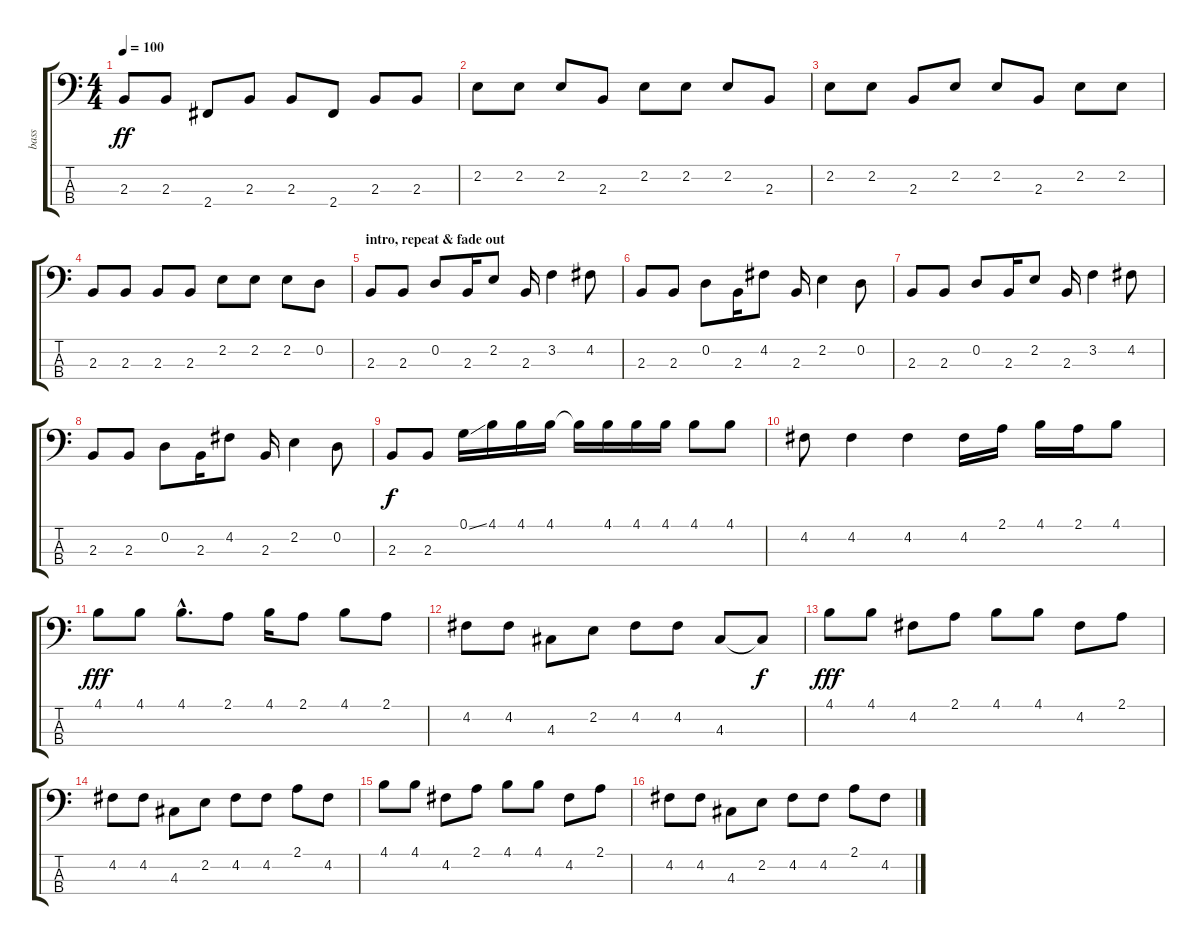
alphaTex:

\track ("bass" "bass") {instrument electricbasspick}
\staff {score tabs}
\tuning (G2 D2 A1 E1) {hide}
\ts (4 4)
\tempo 100
\clef f4
\ks c
2.3.8{dy ff} 2.3.8 2.4.8 2.3.8 2.3.8 2.4.8 2.3.8 2.3.8 |
2.2.8 2.2.8 2.2.8 2.3.8 2.2.8 2.2.8 2.2.8 2.3.8 |
2.2.8 2.2.8 2.3.8 2.2.8 2.2.8 2.3.8 2.2.8 2.2.8 |
2.3.8 2.3.8 2.3.8 2.3.8 2.2.8 2.2.8 2.2.8 0.2.8 |
\section ("" "intro, repeat & fade out")
2.3.8 2.3.8 0.2.8 2.3.16 2.2.8 2.3.16 3.2.4 4.2.8 |
2.3.8 2.3.8 0.2.8 2.3.16 4.2.8 2.3.16 2.2.4 0.2.8 |
2.3.8 2.3.8 0.2.8 2.3.16 2.2.8 2.3.16 3.2.4 4.2.8 |
2.3.8 2.3.8 0.2.8 2.3.16 4.2.8 2.3.16 2.2.4 0.2.8 |
2.3.8{dy f} 2.3.8 0.1{ss}.16 4.1.16 4.1.16 4.1.16 4.1{t}.16 4.1.16 4.1.16 4.1.16 4.1.8 4.1.8 |
4.2.8 4.2.4 4.2.4 4.2.16 2.1.16 4.1.16 2.1.16 4.1.8 |
4.1.8{dy fff} 4.1.8 4.1{hac}.8{d} 2.1.8 4.1.16 2.1.8 4.1.8 2.1.8 |
4.2.8 4.2.8 4.3.8 2.2.8 4.2.8 4.2.8 4.3.8 4.3{t}.8{dy f} |
4.1.8{dy fff} 4.1.8 4.2.8 2.1.8 4.1.8 4.1.8 4.2.8 2.1.8 |
4.2.8 4.2.8 4.3.8 2.2.8 4.2.8 4.2.8 2.1.8 4.2.8 |
4.1.8{volume 2} 4.1.8 4.2.8 2.1.8 4.1.8 4.1.8 4.2.8 2.1.8 |
4.2.8 4.2.8 4.3.8 2.2.8 4.2.8 4.2.8 2.1.8 4.2.8
